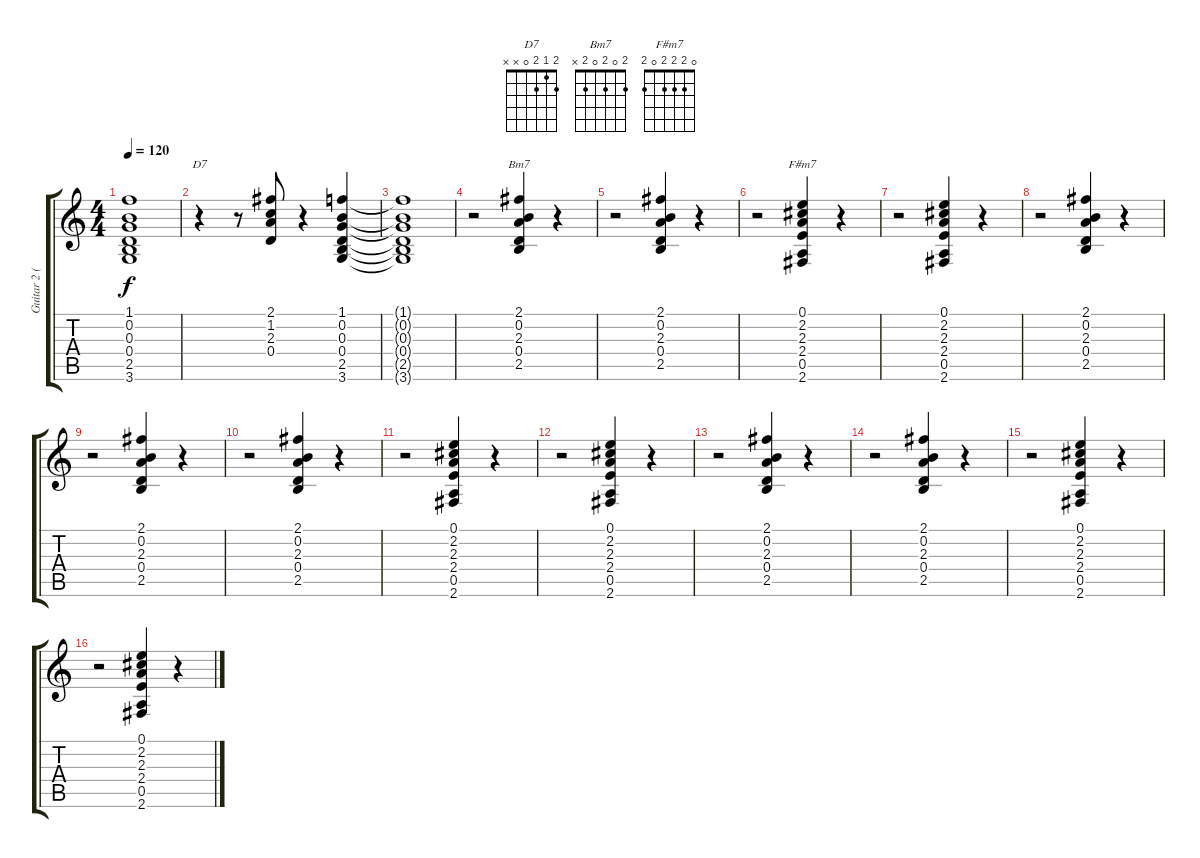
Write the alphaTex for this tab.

\track ("Guitar 2 (Rythm)" "Guitar 2 (") {instrument electricguitarclean}
\staff {score tabs}
\tuning (E4 B3 G3 D3 A2 E2) {hide}
\chord ("D7" 2 1 2 0 x x)
\chord ("Bm7" 2 0 2 0 2 x)
\chord ("F#m7" 0 2 2 2 0 2)
\ts (4 4)
\tempo 120
\clef g2
\ks c
(1.1{t} 0.2{t} 0.3{t} 0.4{t} 2.5{t} 3.6{t}).1{dy f} |
r.4{ch "D7"} r.8 (2.1 1.2 2.3 0.4).8 r.4 (1.1 0.2 0.3 0.4 2.5 3.6).4 |
(1.1{t} 0.2{t} 0.3{t} 0.4{t} 2.5{t} 3.6{t}).1 |
r.2 (2.1 0.2 2.3 0.4 2.5).4{ch "Bm7"} r.4 |
r.2 (2.1 0.2 2.3 0.4 2.5).4 r.4 |
r.2 (0.1 2.2 2.3 2.4 0.5 2.6).4{ch "F#m7"} r.4 |
r.2 (0.1 2.2 2.3 2.4 0.5 2.6).4 r.4 |
r.2 (2.1 0.2 2.3 0.4 2.5).4 r.4 |
r.2 (2.1 0.2 2.3 0.4 2.5).4 r.4 |
r.2 (2.1 0.2 2.3 0.4 2.5).4 r.4 |
r.2 (0.1 2.2 2.3 2.4 0.5 2.6).4 r.4 |
r.2 (0.1 2.2 2.3 2.4 0.5 2.6).4 r.4 |
r.2 (2.1 0.2 2.3 0.4 2.5).4 r.4 |
r.2 (2.1 0.2 2.3 0.4 2.5).4 r.4 |
r.2 (0.1 2.2 2.3 2.4 0.5 2.6).4 r.4 |
r.2 (0.1 2.2 2.3 2.4 0.5 2.6).4 r.4
